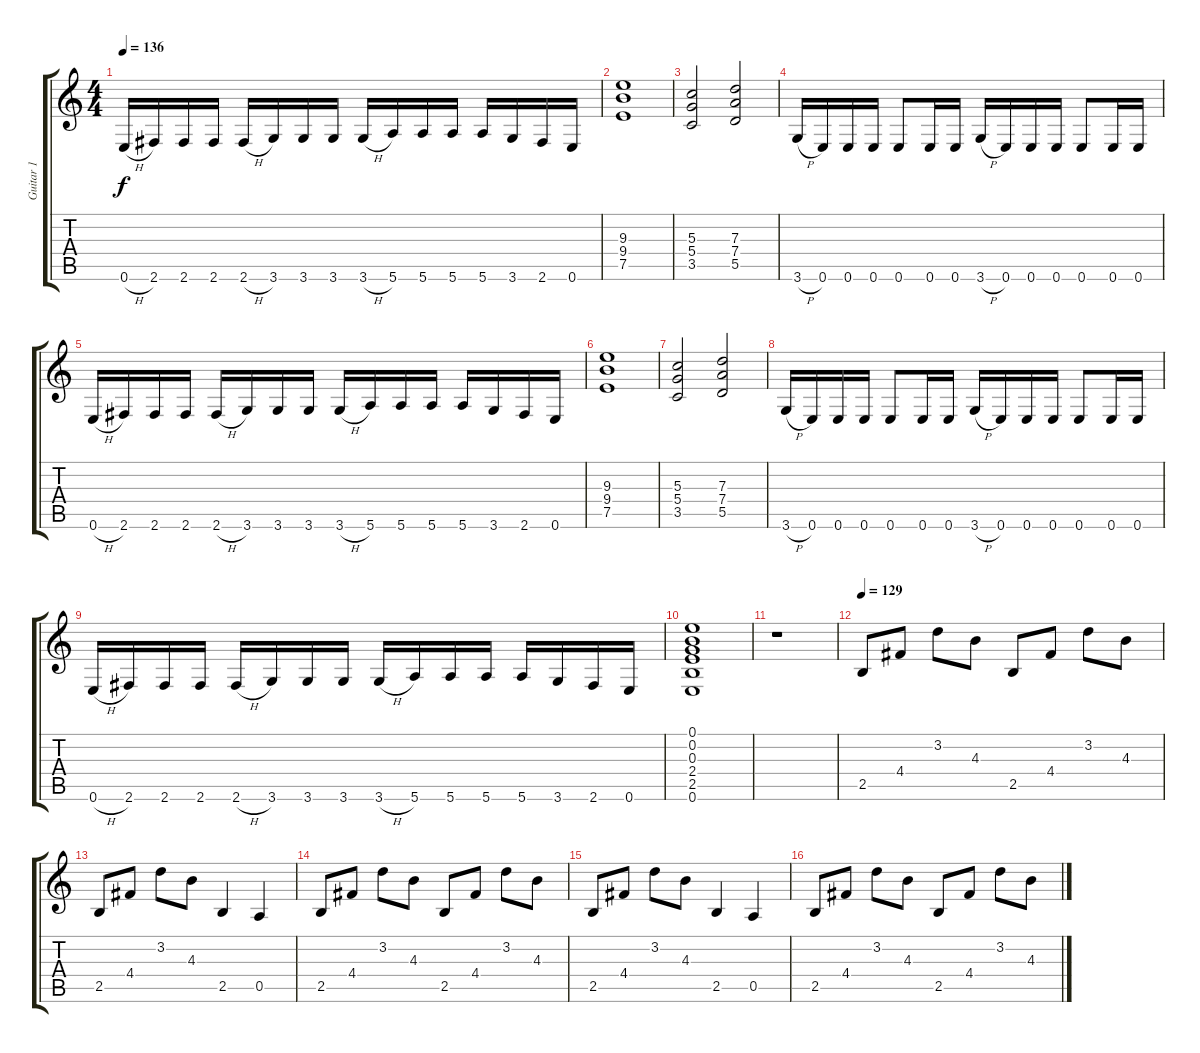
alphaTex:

\track ("Guitar 1" "Guitar 1") {instrument distortionguitar}
\staff {score tabs}
\tuning (E4 B3 G3 D3 A2 E2) {hide}
\ts (4 4)
\tempo 136
\clef g2
\ks c
0.6{h}.16{dy f} 2.6.16 2.6.16 2.6.16 2.6{h}.16 3.6.16 3.6.16 3.6.16 3.6{h}.16 5.6.16 5.6.16 5.6.16 5.6.16 3.6.16 2.6.16 0.6.16 |
(9.3 9.4 7.5).1 |
(5.3 5.4 3.5).2 (7.3 7.4 5.5).2 |
3.6{h}.16 0.6.16 0.6.16 0.6.16 0.6.8 0.6.16 0.6.16 3.6{h}.16 0.6.16 0.6.16 0.6.16 0.6.8 0.6.16 0.6.16 |
0.6{h}.16 2.6.16 2.6.16 2.6.16 2.6{h}.16 3.6.16 3.6.16 3.6.16 3.6{h}.16 5.6.16 5.6.16 5.6.16 5.6.16 3.6.16 2.6.16 0.6.16 |
(9.3 9.4 7.5).1 |
(5.3 5.4 3.5).2 (7.3 7.4 5.5).2 |
3.6{h}.16 0.6.16 0.6.16 0.6.16 0.6.8 0.6.16 0.6.16 3.6{h}.16 0.6.16 0.6.16 0.6.16 0.6.8 0.6.16 0.6.16 |
0.6{h}.16 2.6.16 2.6.16 2.6.16 2.6{h}.16 3.6.16 3.6.16 3.6.16 3.6{h}.16 5.6.16 5.6.16 5.6.16 5.6.16 3.6.16 2.6.16 0.6.16 |
(0.1 0.2 0.3 2.4 2.5 0.6).1{volume 7} |
r.1 |
\tempo 129
2.5.8{volume 13 instrument acousticguitarsteel} 4.4.8 3.2.8 4.3.8 2.5.8 4.4.8 3.2.8 4.3.8 |
2.5.8 4.4.8 3.2.8 4.3.8 2.5.4 0.5.4 |
2.5.8 4.4.8 3.2.8 4.3.8 2.5.8 4.4.8 3.2.8 4.3.8 |
2.5.8 4.4.8 3.2.8 4.3.8 2.5.4 0.5.4 |
2.5.8 4.4.8 3.2.8 4.3.8 2.5.8 4.4.8 3.2.8 4.3.8
